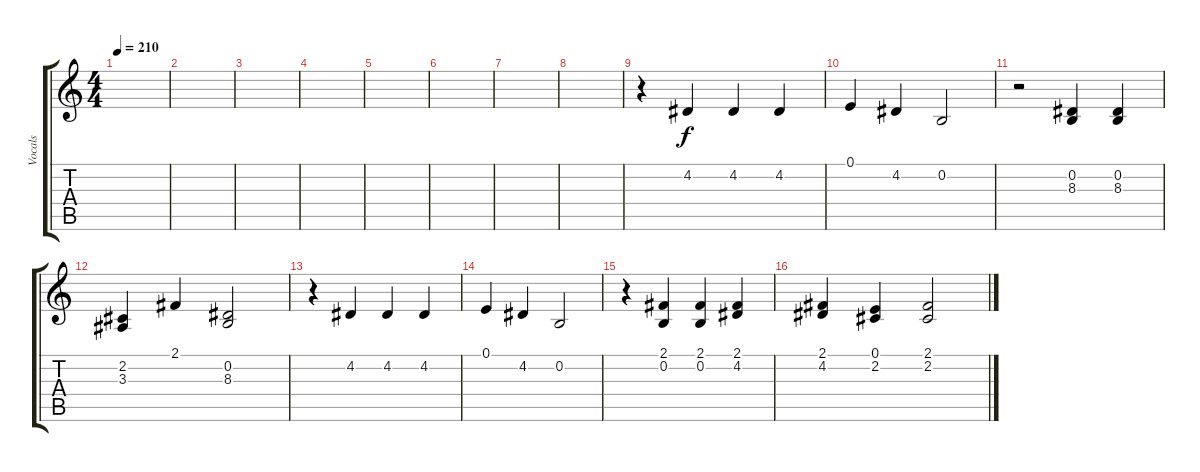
\track ("Vocals" "Vocals") {instrument tangoaccordion}
\staff {score tabs}
\tuning (E4 B3 G3 D3 A2 E2) {hide}
\ts (4 4)
\tempo 210
\clef g2
\ks c
|
|
|
|
|
|
|
|
r.4 4.2.4 4.2.4 4.2.4 |
0.1.4 4.2.4 0.2.2 |
r.2 (0.2 8.3).4 (0.2 8.3).4 |
(2.2 3.3).4 2.1.4 (0.2 8.3).2 |
r.4 4.2.4 4.2.4 4.2.4 |
0.1.4 4.2.4 0.2.2 |
r.4 (2.1 0.2).4 (2.1 0.2).4 (2.1 4.2).4 |
(2.1 4.2).4 (0.1 2.2).4 (2.1 2.2).2
